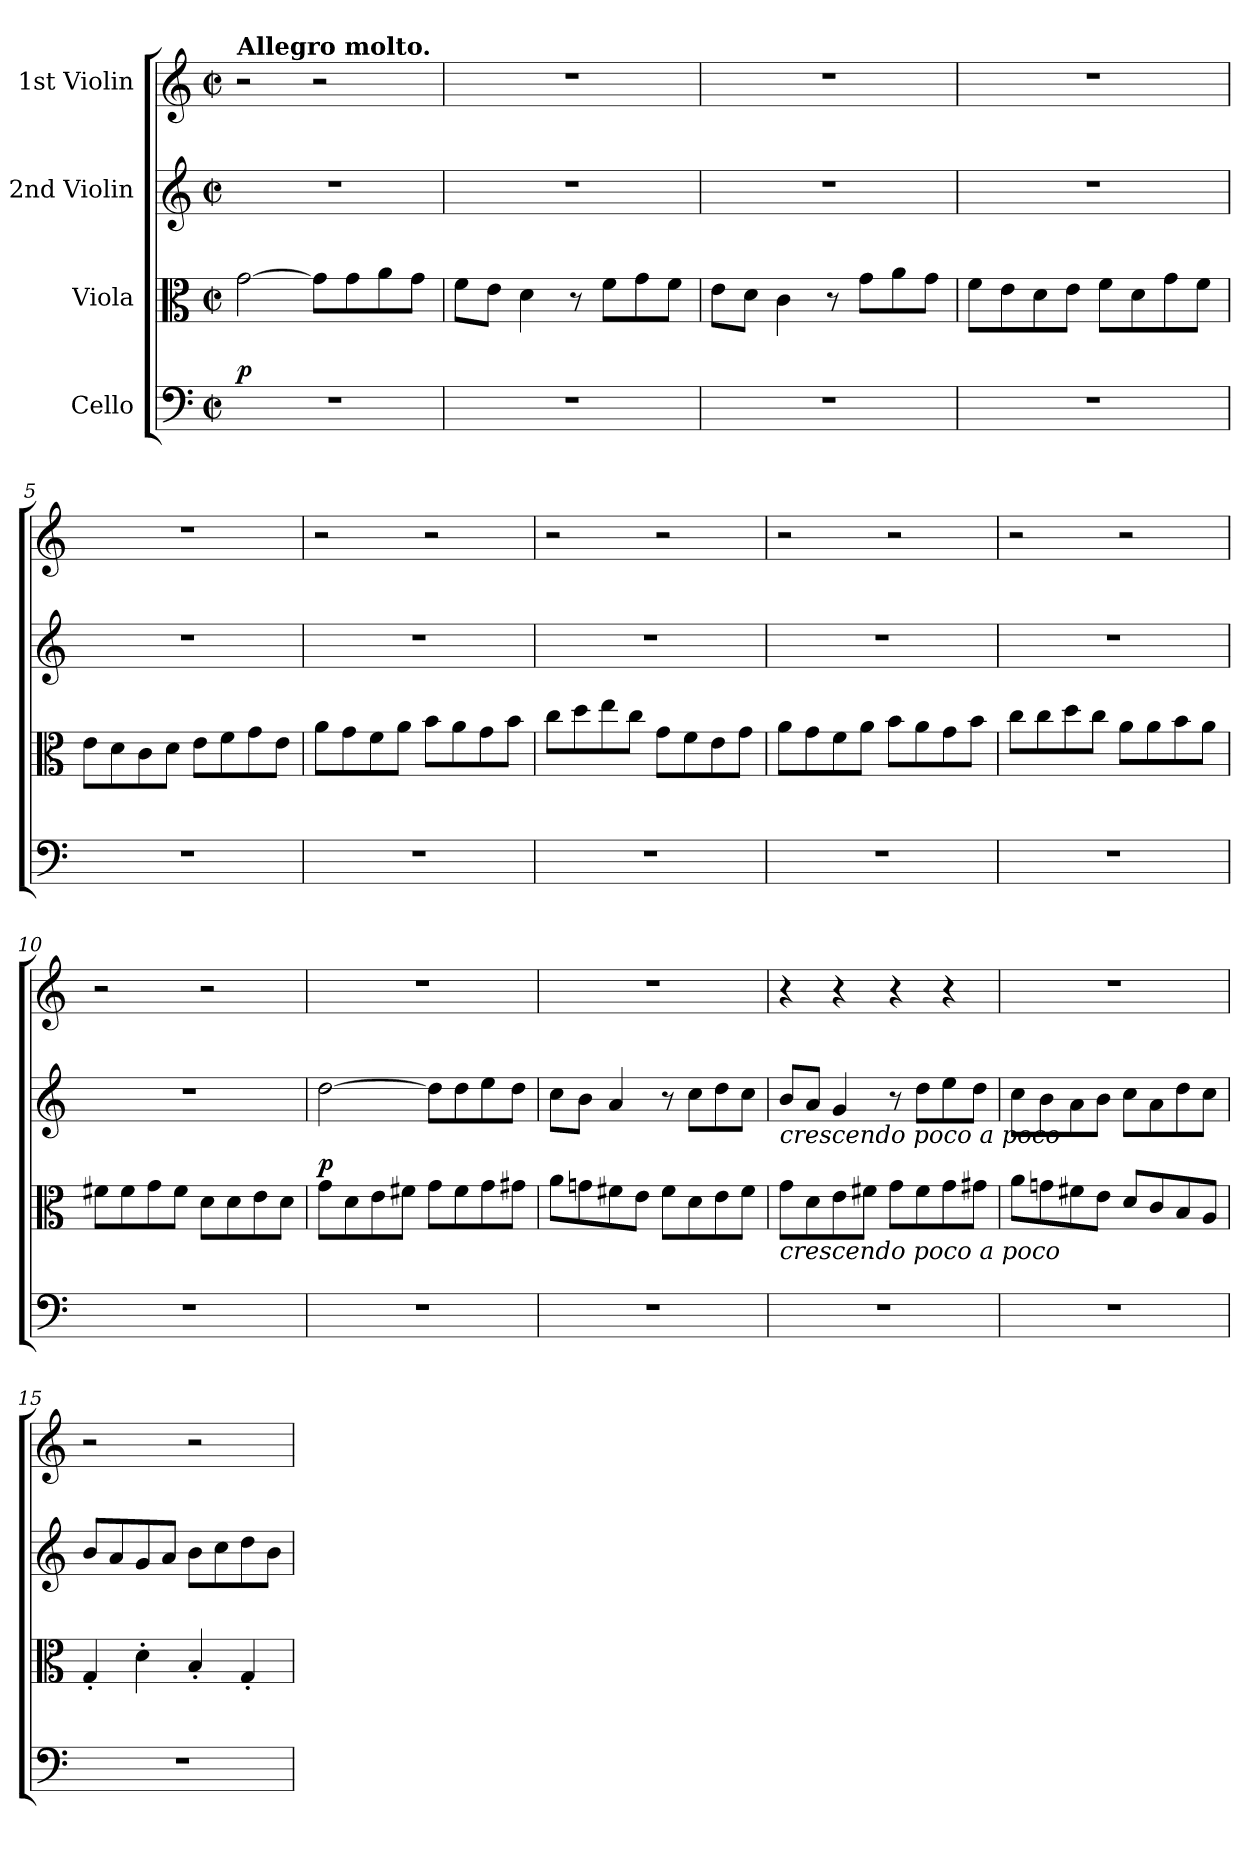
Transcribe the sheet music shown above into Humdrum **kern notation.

**kern	**dynam	**kern	**dynam	**kern	**kern
*part4	*part4	*part3	*part3	*part2	*part1
*staff4	*staff4	*staff3	*staff3	*staff2	*staff1
*I"Cello	*	*I"Viola	*	*I"2nd Violin	*I"1st Violin
*clefF4	*	*clefC3	*	*clefG2	*clefG2
*k[]	*	*k[]	*	*k[]	*k[]
*M2/2	*	*M2/2	*	*M2/2	*M2/2
*met(c|)	*	*met(c|)	*	*met(c|)	*met(c|)
=1	=1	=1	=1	=1	=1
!	!	!	!	!	!LO:TX:a:B:t=Allegro molto.
!	!LO:DY:a	!	!	!	!
1r	p	[2g\	.	1r	2r
.	.	8g\L]	.	.	2r
.	.	8g\	.	.	.
.	.	8a\	.	.	.
.	.	8g\J	.	.	.
=2	=2	=2	=2	=2	=2
1r	.	8f\L	.	1r	1r
.	.	8e\J	.	.	.
.	.	4d\	.	.	.
.	.	8r	.	.	.
.	.	8f\L	.	.	.
.	.	8g\	.	.	.
.	.	8f\J	.	.	.
=3	=3	=3	=3	=3	=3
1r	.	8e\L	.	1r	1r
.	.	8d\J	.	.	.
.	.	4c\	.	.	.
.	.	8r	.	.	.
.	.	8g\L	.	.	.
.	.	8a\	.	.	.
.	.	8g\J	.	.	.
=4	=4	=4	=4	=4	=4
1r	.	8f\L	.	1r	1r
.	.	8e\	.	.	.
.	.	8d\	.	.	.
.	.	8e\J	.	.	.
.	.	8f\L	.	.	.
.	.	8d\	.	.	.
.	.	8g\	.	.	.
.	.	8f\J	.	.	.
=5	=5	=5	=5	=5	=5
1r	.	8e\L	.	1r	1r
.	.	8d\	.	.	.
.	.	8c\	.	.	.
.	.	8d\J	.	.	.
.	.	8e\L	.	.	.
.	.	8f\	.	.	.
.	.	8g\	.	.	.
.	.	8e\J	.	.	.
=6	=6	=6	=6	=6	=6
1r	.	8a\L	.	1r	2r
.	.	8g\	.	.	.
.	.	8f\	.	.	.
.	.	8a\J	.	.	.
.	.	8b\L	.	.	2r
.	.	8a\	.	.	.
.	.	8g\	.	.	.
.	.	8b\J	.	.	.
=7	=7	=7	=7	=7	=7
1r	.	8cc\L	.	1r	2r
.	.	8dd\	.	.	.
.	.	8ee\	.	.	.
.	.	8cc\J	.	.	.
.	.	8g\L	.	.	2r
.	.	8f\	.	.	.
.	.	8e\	.	.	.
.	.	8g\J	.	.	.
=8	=8	=8	=8	=8	=8
1r	.	8a\L	.	1r	2r
.	.	8g\	.	.	.
.	.	8f\	.	.	.
.	.	8a\J	.	.	.
.	.	8b\L	.	.	2r
.	.	8a\	.	.	.
.	.	8g\	.	.	.
.	.	8b\J	.	.	.
=9	=9	=9	=9	=9	=9
1r	.	8cc\L	.	1r	2r
.	.	8cc\	.	.	.
.	.	8dd\	.	.	.
.	.	8cc\J	.	.	.
.	.	8a\L	.	.	2r
.	.	8a\	.	.	.
.	.	8b\	.	.	.
.	.	8a\J	.	.	.
=10	=10	=10	=10	=10	=10
1r	.	8f#X\L	.	1r	2r
.	.	8f#\	.	.	.
.	.	8g\	.	.	.
.	.	8f#\J	.	.	.
.	.	8d\L	.	.	2r
.	.	8d\	.	.	.
.	.	8e\	.	.	.
.	.	8d\J	.	.	.
=11	=11	=11	=11	=11	=11
!	!	!	!LO:DY:a	!	!
1r	.	8g\L	p	[2dd\	1r
.	.	8d\	.	.	.
.	.	8e\	.	.	.
.	.	8f#X\J	.	.	.
.	.	8g\L	.	8dd\L]	.
.	.	8f#\	.	8dd\	.
.	.	8g\	.	8ee\	.
.	.	8g#X\J	.	8dd\J	.
=12	=12	=12	=12	=12	=12
1r	.	8a\L	.	8cc\L	1r
.	.	8gn\	.	8b\J	.
.	.	8f#X\	.	4a/	.
.	.	8e\J	.	.	.
.	.	8f#\L	.	8r	.
.	.	8d\	.	8cc\L	.
.	.	8e\	.	8dd\	.
.	.	8f#\J	.	8cc\J	.
=13	=13	=13	=13	=13	=13
!	!	!	!	!LO:TX:b:i:t=crescendo poco a poco	!
!	!	!LO:TX:b:i:t=crescendo poco a poco	!	!	!
1r	.	8g\L	.	8b/L	4r
.	.	8d\	.	8a/J	.
.	.	8e\	.	4g/	4r
.	.	8f#X\J	.	.	.
.	.	8g\L	.	8r	4r
.	.	8f#\	.	8dd\L	.
.	.	8g\	.	8ee\	4r
.	.	8g#X\J	.	8dd\J	.
=14	=14	=14	=14	=14	=14
1r	.	8a\L	.	8cc\L	1r
.	.	8gn\	.	8b\	.
.	.	8f#X\	.	8a\	.
.	.	8e\J	.	8b\J	.
.	.	8d/L	.	8cc\L	.
.	.	8c/	.	8a\	.
.	.	8B/	.	8dd\	.
.	.	8A/J	.	8cc\J	.
=15	=15	=15	=15	=15	=15
1r	.	4G'/	.	8b/L	2r
.	.	.	.	8a/	.
.	.	4d'\	.	8g/	.
.	.	.	.	8a/J	.
.	.	4B'/	.	8b\L	2r
.	.	.	.	8cc\	.
.	.	4G'/	.	8dd\	.
.	.	.	.	8b\J	.
=	=	=	=	=	=
*-	*-	*-	*-	*-	*-
